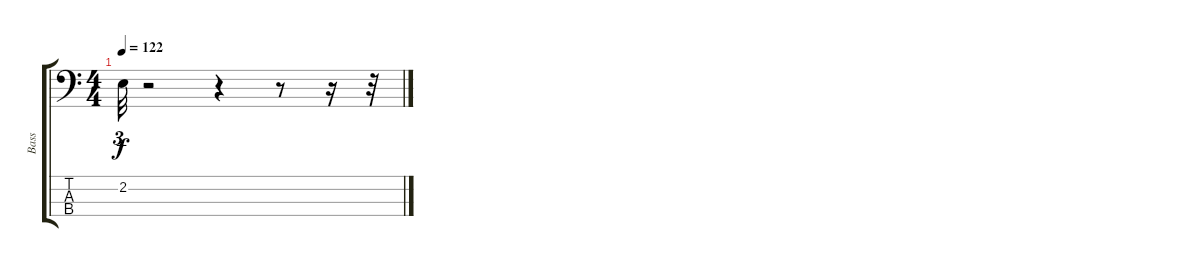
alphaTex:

\track ("Bass" "Bass") {instrument electricbassfinger}
\staff {score tabs}
\tuning (G2 D2 A1 E1) {hide}
\ts (4 4)
\tempo 122
\clef f4
\ks c
2.2{t}.32{tu (3 2) dy f} r.2 r.4 r.8 r.16 r.32
